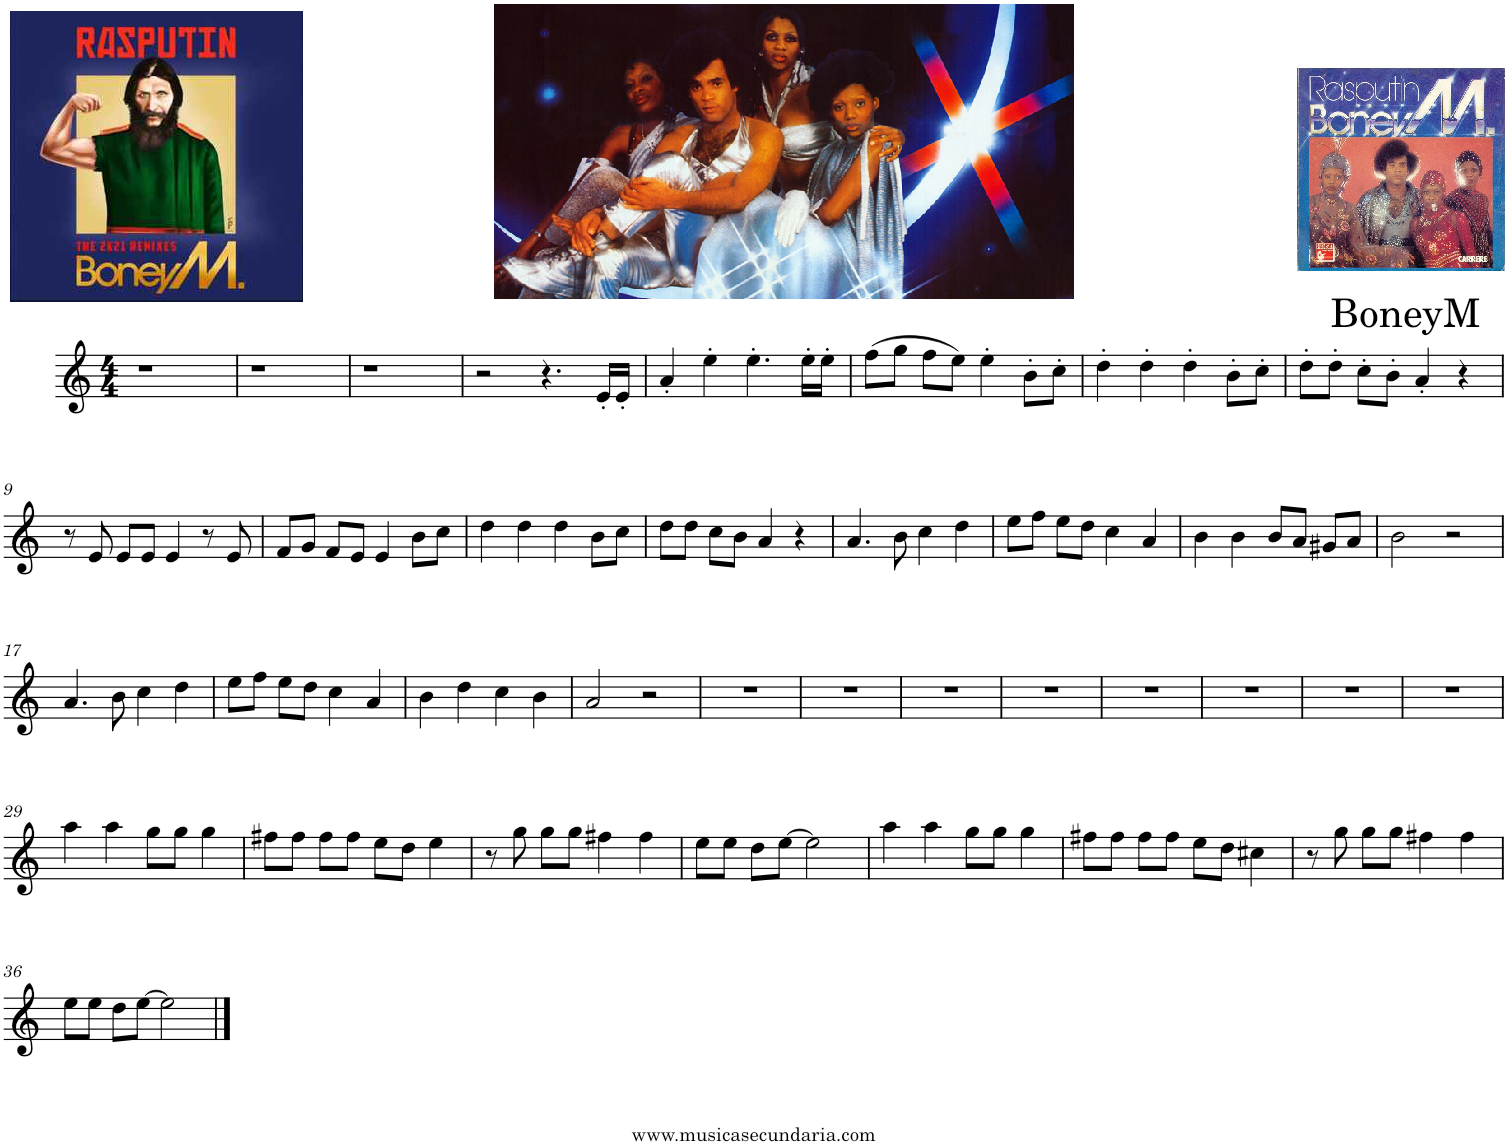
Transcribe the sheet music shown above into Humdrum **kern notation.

**kern
*part1
*staff1
*I"Flute
*I'Fl.
*clefG2
*k[]
*M4/4
=1
1r
=2
1r
=3
1r
=4
2r
4.r
16e'/LL
16e'/JJ
=5
4a'/
4ee'\
4.ee'\
16ee'\LL
16ee'\JJ
=6
(8ff\L
8gg\J
8ff\L
8ee\J)
4ee'\
8b'\L
8cc'\J
=7
4dd'\
4dd'\
4dd'\
8b'\L
8cc'\J
=8
8dd'\L
8dd'\J
8cc'\L
8b'\J
4a'/
4r
!!LO:LB:g=z
=9
8r
8e/
8e/L
8e/J
4e/
8r
8e/
=10
8f/L
8g/J
8f/L
8e/J
4e/
8b\L
8cc\J
=11
4dd\
4dd\
4dd\
8b\L
8cc\J
=12
8dd\L
8dd\J
8cc\L
8b\J
4a/
4r
=13
4.a/
8b\
4cc\
4dd\
=14
8ee\L
8ff\J
8ee\L
8dd\J
4cc\
4a/
=15
4b\
4b\
8b/L
8a/J
8g#X/L
8a/J
=16
2b\
2r
!!LO:LB:g=z
=17
4.a/
8b\
4cc\
4dd\
=18
8ee\L
8ff\J
8ee\L
8dd\J
4cc\
4a/
=19
4b\
4dd\
4cc\
4b\
=20
2a/
2r
=21
1r
=22
1r
=23
1r
=24
1r
=25
1r
=26
1r
=27
1r
=28
1r
!!LO:LB:g=z
=29
4aa\
4aa\
8gg\L
8gg\J
4gg\
=30
8ff#X\L
8ff#\J
8ff#\L
8ff#\J
8ee\L
8dd\J
4ee\
=31
8r
8gg\
8gg\L
8gg\J
4ff#X\
4ff#\
=32
8ee\L
8ee\J
8dd\L
[8ee\J
2ee\]
=33
4aa\
4aa\
8gg\L
8gg\J
4gg\
=34
8ff#X\L
8ff#\J
8ff#\L
8ff#\J
8ee\L
8dd\J
4cc#X\
=35
8r
8gg\
8gg\L
8gg\J
4ff#X\
4ff#\
!!LO:LB:g=z
=36
8ee\L
8ee\J
8dd\L
[8ee\J
2ee\]
==
*-
